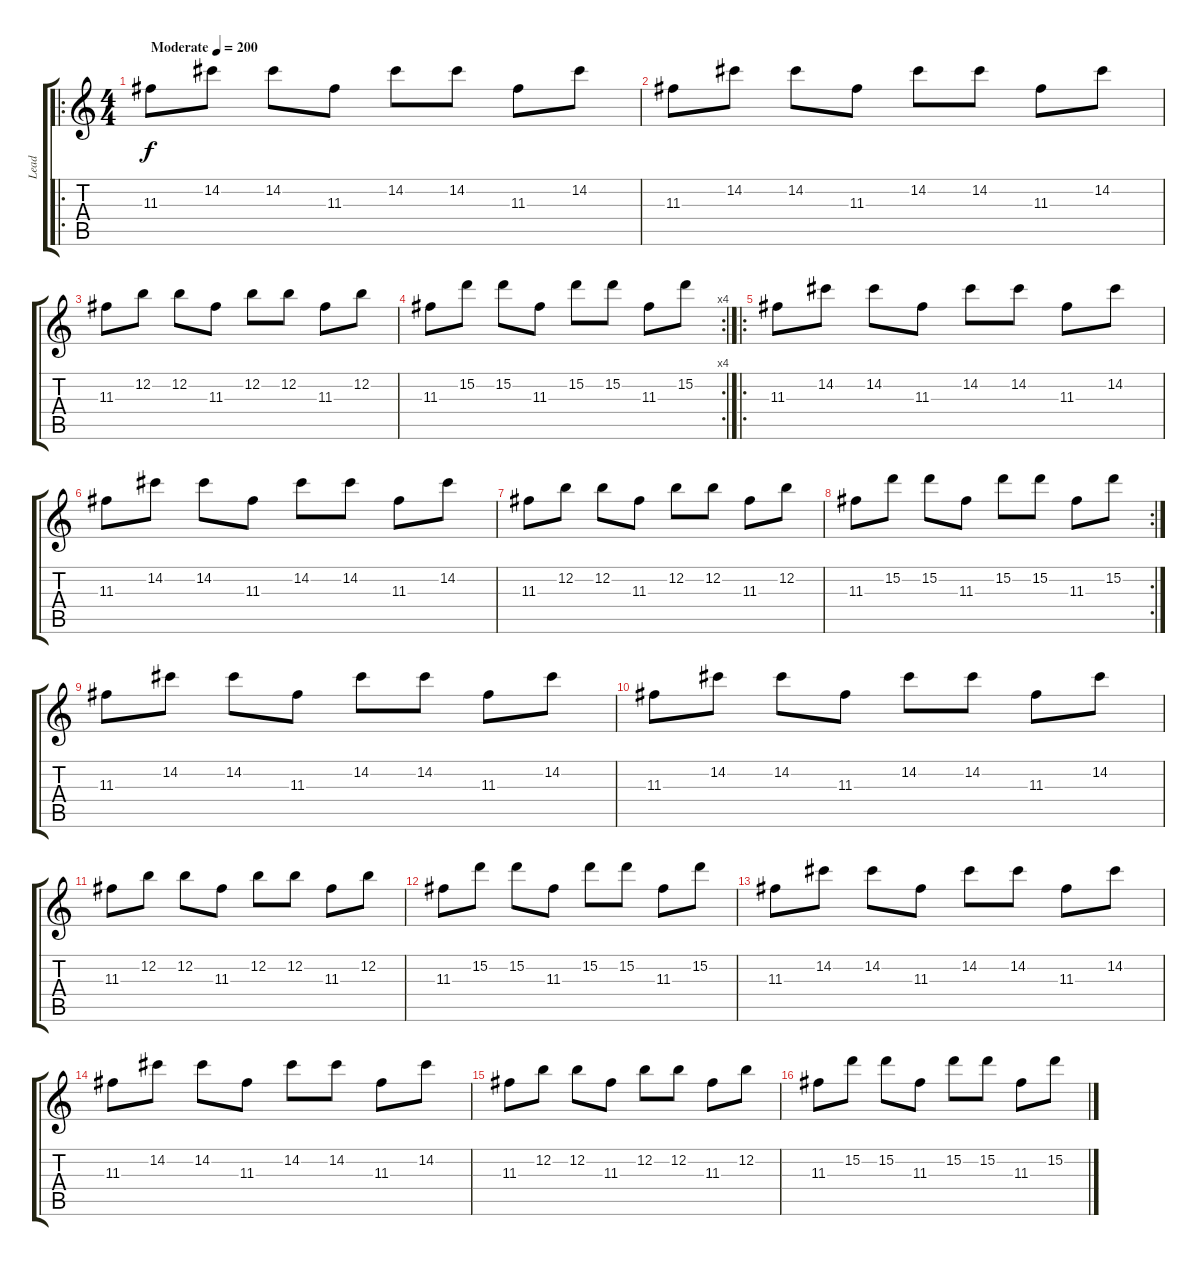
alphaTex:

\track ("Lead" "Lead") {instrument distortionguitar}
\staff {score tabs}
\tuning (E4 B3 G3 D3 A2 E2) {hide}
\ro
\ts (4 4)
\tempo (200 "Moderate")
\clef g2
\ks c
11.3.8{dy f instrument distortionguitar} 14.2.8 14.2.8 11.3.8 14.2.8 14.2.8 11.3.8 14.2.8 |
11.3.8 14.2.8 14.2.8 11.3.8 14.2.8 14.2.8 11.3.8 14.2.8 |
11.3.8 12.2.8 12.2.8 11.3.8 12.2.8 12.2.8 11.3.8 12.2.8 |
\rc 4
11.3.8 15.2.8 15.2.8 11.3.8 15.2.8 15.2.8 11.3.8 15.2.8 |
\ro
11.3.8 14.2.8 14.2.8 11.3.8 14.2.8 14.2.8 11.3.8 14.2.8 |
11.3.8 14.2.8 14.2.8 11.3.8 14.2.8 14.2.8 11.3.8 14.2.8 |
11.3.8 12.2.8 12.2.8 11.3.8 12.2.8 12.2.8 11.3.8 12.2.8 |
\rc 2
11.3.8 15.2.8 15.2.8 11.3.8 15.2.8 15.2.8 11.3.8 15.2.8 |
11.3.8 14.2.8 14.2.8 11.3.8 14.2.8 14.2.8 11.3.8 14.2.8 |
11.3.8 14.2.8 14.2.8 11.3.8 14.2.8 14.2.8 11.3.8 14.2.8 |
11.3.8 12.2.8 12.2.8 11.3.8 12.2.8 12.2.8 11.3.8 12.2.8 |
11.3.8 15.2.8 15.2.8 11.3.8 15.2.8 15.2.8 11.3.8 15.2.8 |
11.3.8 14.2.8 14.2.8 11.3.8 14.2.8 14.2.8 11.3.8 14.2.8 |
11.3.8 14.2.8 14.2.8 11.3.8 14.2.8 14.2.8 11.3.8 14.2.8 |
11.3.8 12.2.8 12.2.8 11.3.8 12.2.8 12.2.8 11.3.8 12.2.8 |
11.3.8 15.2.8 15.2.8 11.3.8 15.2.8 15.2.8 11.3.8 15.2.8
